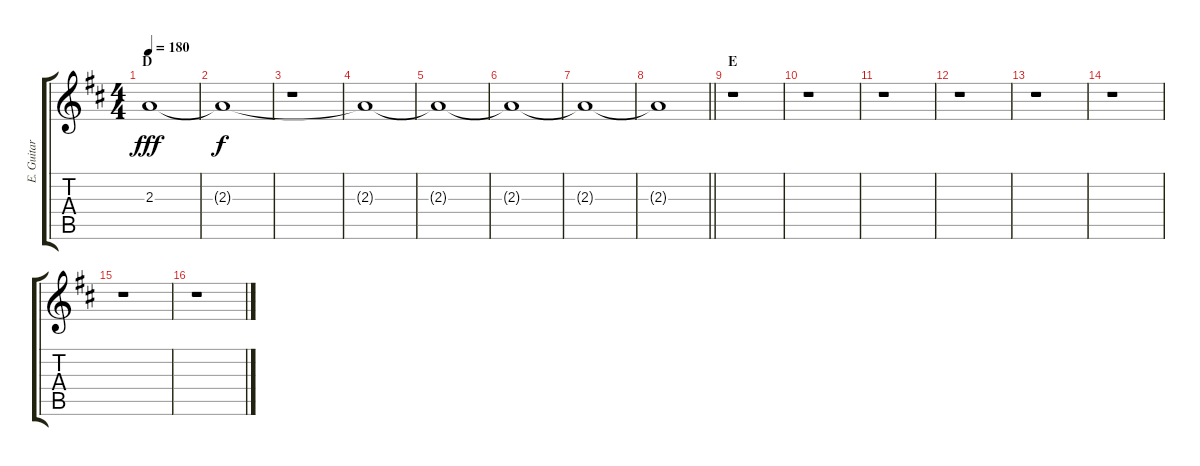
\track ("E. Guitar IV" "E. Guitar ") {instrument overdrivenguitar}
\staff {score tabs}
\tuning (E4 B3 G3 D3 A2 E2) {hide}
\ts (4 4)
\section ("" "D")
\tempo 180
\clef g2
\ks d
2.3.1{dy fff} |
2.3{t}.1{dy f} |
r.1 |
2.3{t}.1 |
2.3{t}.1 |
2.3{t}.1 |
2.3{t}.1 |
\barLineRight lightlight
2.3{t}.1 |
\section ("" "E")
r.1 |
r.1 |
r.1 |
r.1 |
r.1 |
r.1 |
r.1 |
r.1
